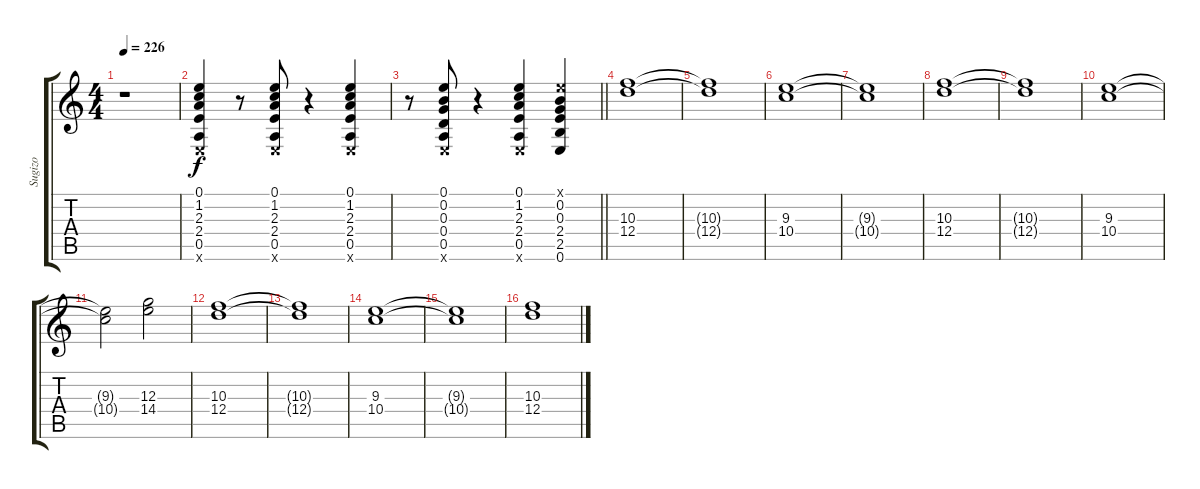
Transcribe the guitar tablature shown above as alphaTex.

\track ("Sugizo" "Sugizo") {instrument distortionguitar}
\staff {score tabs}
\tuning (E4 B3 G3 D3 A2 E2) {hide}
\ts (4 4)
\tempo 226
\clef g2
\ks c
r.1{dy f instrument distortionguitar} |
(0.1 1.2 2.3 2.4 0.5 0.6{x}).4 r.8 (0.1 1.2 2.3 2.4 0.5 0.6{x}).8 r.4 (0.1 1.2 2.3 2.4 0.5 0.6{x}).4 |
\barLineRight lightlight
r.8 (0.1 0.2 0.3 0.4 0.5 0.6{x}).8 r.4 (0.1 1.2 2.3 2.4 0.5 0.6{x}).4 (0.1{x} 0.2 0.3 2.4 2.5 0.6).4 |
(10.3 12.4).1 |
(10.3{t} 12.4{t}).1 |
(9.3 10.4).1 |
(9.3{t} 10.4{t}).1 |
(10.3 12.4).1 |
(10.3{t} 12.4{t}).1 |
(9.3 10.4).1 |
(9.3{t} 10.4{t}).2 (12.3 14.4).2 |
(10.3 12.4).1 |
(10.3{t} 12.4{t}).1 |
(9.3 10.4).1 |
(9.3{t} 10.4{t}).1 |
(10.3 12.4).1
